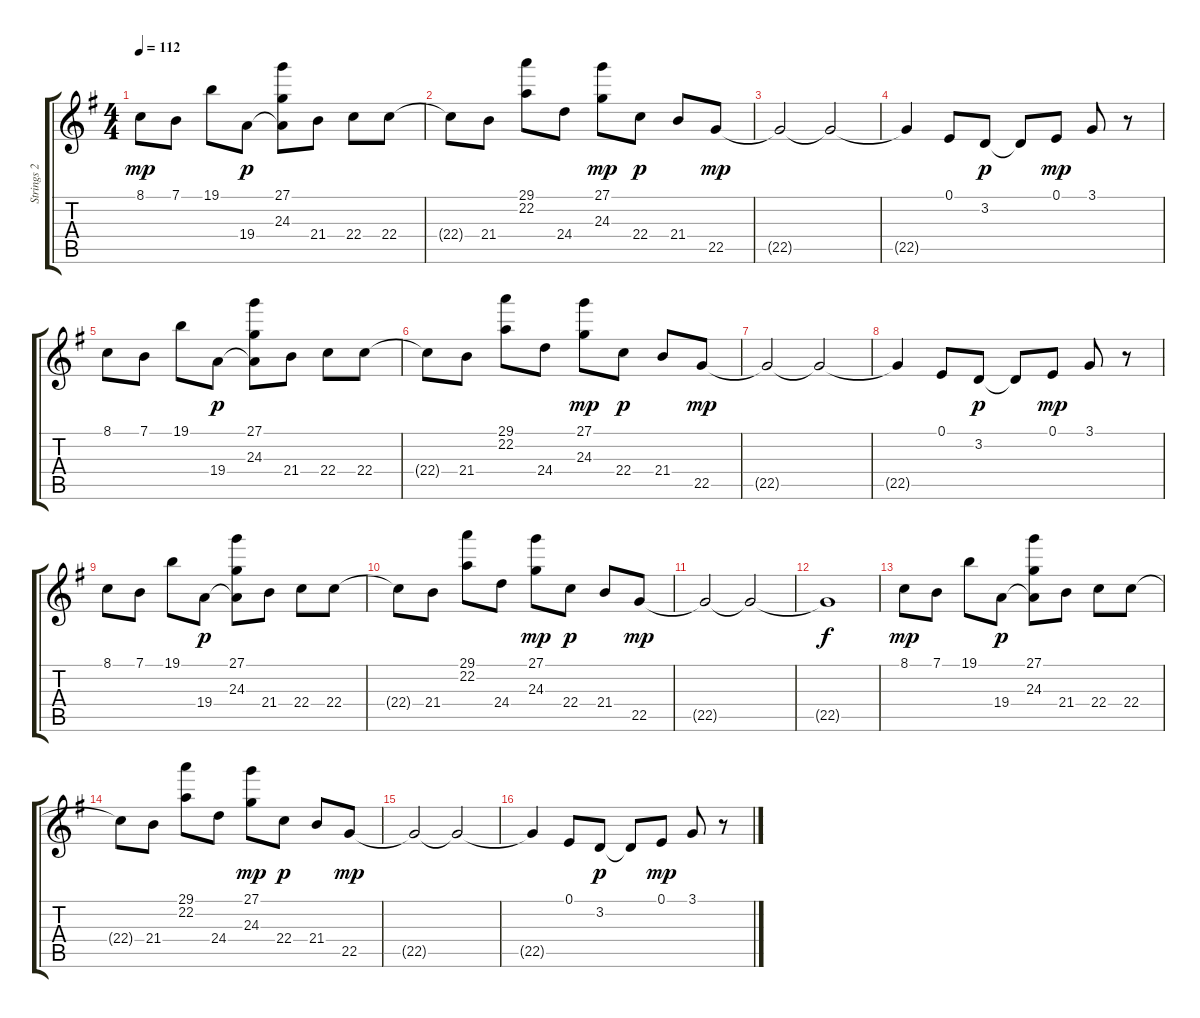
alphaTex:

\track ("Strings 2" "Strings 2") {instrument synthstrings1}
\staff {score tabs}
\tuning (E4 B3 G3 D3 A2 E2) {hide}
\ts (4 4)
\tempo 112
\clef g2
\ks g
8.1.8{dy mp} 7.1.8 19.1.8 19.4.8{dy p} (27.1 24.3 19.4{t}).8 21.4.8 22.4.8 22.4.8 |
22.4{t}.8 21.4.8 (29.1 22.2).8 24.4.8 (27.1 24.3).8{dy mp} 22.4.8{dy p} 21.4.8 22.5.8{dy mp} |
22.5{t}.2 22.5{t}.2 |
22.5{t}.4 0.1.8 3.2.8{dy p} 3.2{t}.8 0.1.8{dy mp} 3.1.8 r.8 |
8.1.8 7.1.8 19.1.8 19.4.8{dy p} (27.1 24.3 19.4{t}).8 21.4.8 22.4.8 22.4.8 |
22.4{t}.8 21.4.8 (29.1 22.2).8 24.4.8 (27.1 24.3).8{dy mp} 22.4.8{dy p} 21.4.8 22.5.8{dy mp} |
22.5{t}.2 22.5{t}.2 |
22.5{t}.4 0.1.8 3.2.8{dy p} 3.2{t}.8 0.1.8{dy mp} 3.1.8 r.8 |
8.1.8 7.1.8 19.1.8 19.4.8{dy p} (27.1 24.3 19.4{t}).8 21.4.8 22.4.8 22.4.8 |
22.4{t}.8 21.4.8 (29.1 22.2).8 24.4.8 (27.1 24.3).8{dy mp} 22.4.8{dy p} 21.4.8 22.5.8{dy mp} |
22.5{t}.2 22.5{t}.2 |
22.5{t}.1{dy f} |
8.1.8{dy mp} 7.1.8 19.1.8 19.4.8{dy p} (27.1 24.3 19.4{t}).8 21.4.8 22.4.8 22.4.8 |
22.4{t}.8 21.4.8 (29.1 22.2).8 24.4.8 (27.1 24.3).8{dy mp} 22.4.8{dy p} 21.4.8 22.5.8{dy mp} |
22.5{t}.2 22.5{t}.2 |
22.5{t}.4 0.1.8 3.2.8{dy p} 3.2{t}.8 0.1.8{dy mp} 3.1.8 r.8
